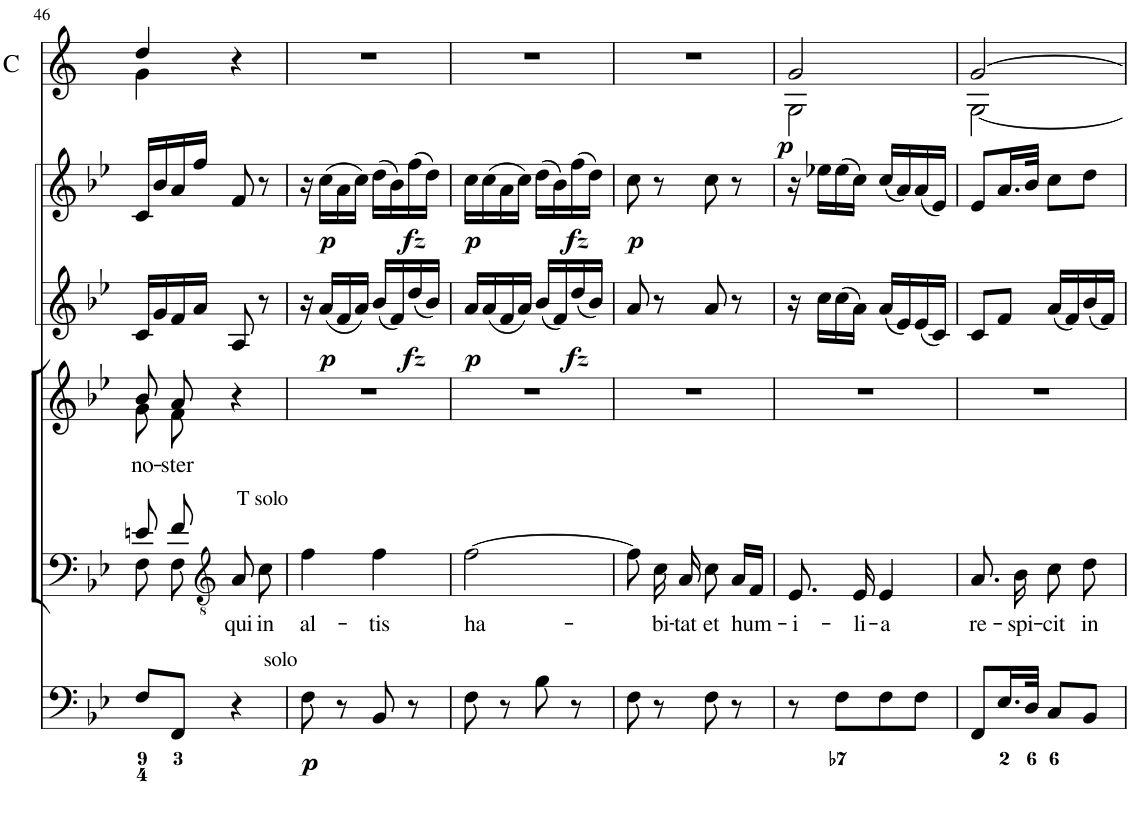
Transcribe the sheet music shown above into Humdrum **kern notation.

**kern	**dynam	**kern	**text	**kern	**text	**kern	**dynam	**kern	**dynam	**kern	**dynam
*part6	*part6	*part5	*part5	*part4	*part4	*part3	*part3	*part2	*part2	*part1	*part1
*staff6	*staff6	*staff5	*staff5	*staff4	*staff4	*staff3	*staff3	*staff2	*staff2	*staff1	*staff1
*I"Organ	*	*I"Voice	*	*I"Voice	*	*I"Violin	*	*I"Violin	*	*I"Corni Bassi in B[b]	*
*	*	*	*	*	*	*I'Vln	*	*I'Vln	*	*I'C	*
!!LO:PB:g=z
*clefF4	*	*clefF4	*	*clefG2	*	*clefG2	*	*clefG2	*	*clefG2	*
*	*	*	*	*	*	*	*	*	*	*Trd1c2	*
*k[b-e-]	*	*k[b-e-]	*	*k[b-e-]	*	*k[b-e-]	*	*k[b-e-]	*	*k[]	*
*M2/4	*	*M2/4	*	*M2/4	*	*M2/4	*	*M2/4	*	*M2/4	*
=46	=46	=46	=46	=46	=46	=46	=46	=46	=46	=46	=46
*	*	*^	*	*^	*	*	*	*	*	*	*
!	!	!	!	!	!	!	!LO:LY:b	!	!	!	!	!	!
*	*	*	*	*	*	*	*	*	*	*	*	*^	*
8F/L	.	8en/	8F\	.	8b-/L	8g\L	no-	16c/LL	.	16c/LL	.	4dd/	4g\	.
.	.	.	.	.	.	.	.	16g/	.	16b-/	.	.	.	.
!	!	!	!	!	!	!	!LO:LY:b	!	!	!	!	!	!	!
8FF/J	.	8f/	8F\	.	8a/J	8f\J	-ster	16f/	.	16a/	.	.	.	.
.	.	.	.	.	.	.	.	16a/JJ	.	16ff/JJ	.	.	.	.
*	*	*clefGv2	*	*	*	*	*	*	*	*	*	*	*	*
!	!	!LO:TX:a:t=T solo	!	!	!	!	!	!	!	!	!	!	!	!
!	!	!	!	!LO:LY:b	!	!	!	!	!	!	!	!	!	!
4r	.	8A/	4ryy	qui	4r	4ryy	.	8A/	.	8f/	.	4r	4ryy	.
!	!	!	!	!LO:LY:b	!	!	!	!	!	!	!	!	!	!
.	.	8c\	.	in	.	.	.	8r	.	8r	.	.	.	.
*	*	*v	*v	*	*	*	*	*	*	*	*	*v	*v	*
*	*	*	*	*v	*v	*	*	*	*	*	*	*
=47	=47	=47	=47	=47	=47	=47	=47	=47	=47	=47	=47
!LO:TX:a:t=solo	!	!	!	!	!	!	!	!	!	!	!
!	!LO:DY:b	!	!LO:LY:b	!	!	!	!	!	!	!	!
8F\	p	4f\	al-	2r	.	16r	.	16r	.	2r	.
!	!	!	!	!	!	!	!LO:DY:b	!	!LO:DY:b	!	!
.	.	.	.	.	.	(16a/LL	p	(16cc\LL	p	.	.
8r	.	.	.	.	.	16f/	.	16a\	.	.	.
.	.	.	.	.	.	16a/JJ)	.	16cc\JJ)	.	.	.
!	!	!	!LO:LY:b	!	!	!	!	!	!	!	!
8BB-/	.	4f\	-tis	.	.	(16b-/LL	.	(16dd\LL	.	.	.
.	.	.	.	.	.	16f/)	.	16b-\)	.	.	.
!	!	!	!	!	!	!	!LO:DY:b	!	!LO:DY:b	!	!
8r	.	.	.	.	.	(16dd/	fz	(16ff\	fz	.	.
.	.	.	.	.	.	16b-/JJ)	.	16dd\JJ)	.	.	.
=48	=48	=48	=48	=48	=48	=48	=48	=48	=48	=48	=48
!	!	!	!LO:LY:b	!	!	!	!LO:DY:b	!	!LO:DY:b	!	!
8F\	.	[2f\	ha-	2r	.	16a/LL	p	16cc\LL	p	2r	.
.	.	.	.	.	.	(16a/	.	(16cc\	.	.	.
8r	.	.	.	.	.	16f/	.	16a\	.	.	.
.	.	.	.	.	.	16a/JJ)	.	16cc\JJ)	.	.	.
8B-\	.	.	.	.	.	(16b-/LL	.	(16dd\LL	.	.	.
.	.	.	.	.	.	16f/)	.	16b-\)	.	.	.
!	!	!	!	!	!	!	!LO:DY:b	!	!LO:DY:b	!	!
8r	.	.	.	.	.	(16dd/	fz	(16ff\	fz	.	.
.	.	.	.	.	.	16b-/JJ)	.	16dd\JJ)	.	.	.
=49	=49	=49	=49	=49	=49	=49	=49	=49	=49	=49	=49
!	!	!	!	!	!	!	!	!	!LO:DY:b	!	!
8F\	.	8f\]	.	2r	.	8a/	.	8cc\	p	2r	.
!	!	!	!LO:LY:b	!	!	!	!	!	!	!	!
8r	.	16c\	-bi-	.	.	8r	.	8r	.	.	.
!	!	!	!LO:LY:b	!	!	!	!	!	!	!	!
.	.	16A/	-tat	.	.	.	.	.	.	.	.
!	!	!	!LO:LY:b	!	!	!	!	!	!	!	!
8F\	.	8c\	et	.	.	8a/	.	8cc\	.	.	.
!	!	!	!LO:LY:b	!	!	!	!	!	!	!	!
8r	.	16A/LL	hum-	.	.	8r	.	8r	.	.	.
.	.	16F/JJ	.	.	.	.	.	.	.	.	.
=50	=50	=50	=50	=50	=50	=50	=50	=50	=50	=50	=50
!	!	!	!LO:LY:b	!	!	!	!	!	!	!	!LO:DY:b
*	*	*	*	*	*	*	*	*	*	*^	*
8r	.	8.E-/	-i-	2r	.	16r	.	16r	.	2g/	2G\	p
.	.	.	.	.	.	16cc\LL	.	16ee-X\LL	.	.	.	.
8F\L	.	.	.	.	.	(16cc\	.	(16ee-\	.	.	.	.
!	!	!	!LO:LY:b	!	!	!	!	!	!	!	!	!
.	.	16E-/	-li-	.	.	16a\JJ)	.	16cc\JJ)	.	.	.	.
!	!	!	!LO:LY:b	!	!	!	!	!	!	!	!	!
8F\	.	4E-/	-a	.	.	(16a/LL	.	(16cc/LL	.	.	.	.
.	.	.	.	.	.	16e-/)	.	16a/)	.	.	.	.
8F\J	.	.	.	.	.	(16e-/	.	(16a/	.	.	.	.
.	.	.	.	.	.	16c/JJ)	.	16e-/JJ)	.	.	.	.
=51	=51	=51	=51	=51	=51	=51	=51	=51	=51	=51	=51	=51
!	!	!	!LO:LY:b	!	!	!	!	!	!	!	!	!
8FF/L	.	8.A/	re-	2r	.	8c/L	.	8e-/L	.	[2g/	[2G\	.
16.E-/L	.	.	.	.	.	8f/J	.	16.a/L	.	.	.	.
!	!	!	!LO:LY:b	!	!	!	!	!	!	!	!	!
.	.	16B-\	-spi-	.	.	.	.	.	.	.	.	.
32D/JJk	.	.	.	.	.	.	.	32b-/JJk	.	.	.	.
!	!	!	!LO:LY:b	!	!	!	!	!	!	!	!	!
8C/L	.	8c\	-cit	.	.	(16a/LL	.	8cc\L	.	.	.	.
.	.	.	.	.	.	16f/)	.	.	.	.	.	.
!	!	!	!LO:LY:b	!	!	!	!	!	!	!	!	!
8BB-/J	.	8d\	in	.	.	(16b-/	.	8dd\J	.	.	.	.
.	.	.	.	.	.	16f/JJ)	.	.	.	.	.	.
*	*	*	*	*	*	*	*	*	*	*v	*v	*
=	=	=	=	=	=	=	=	=	=	=	=
*-	*-	*-	*-	*-	*-	*-	*-	*-	*-	*-	*-
